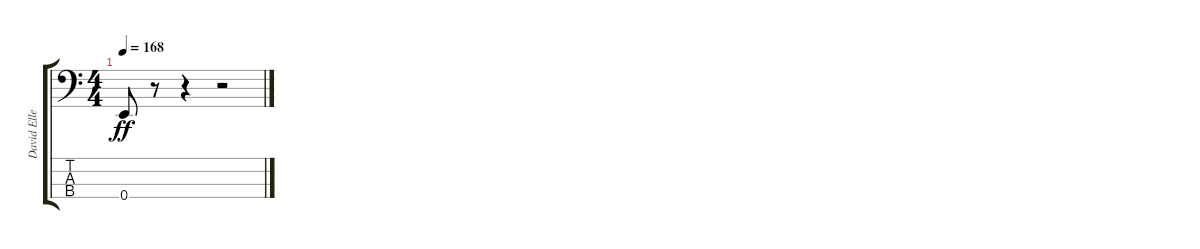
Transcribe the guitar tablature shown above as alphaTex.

\track ("David Ellefson" "David Elle") {instrument electricbasspick}
\staff {score tabs}
\tuning (G2 D2 A1 E1) {hide}
\ts (4 4)
\tempo 168
\clef f4
\ks c
0.4.8{dy ff} r.8 r.4 r.2
